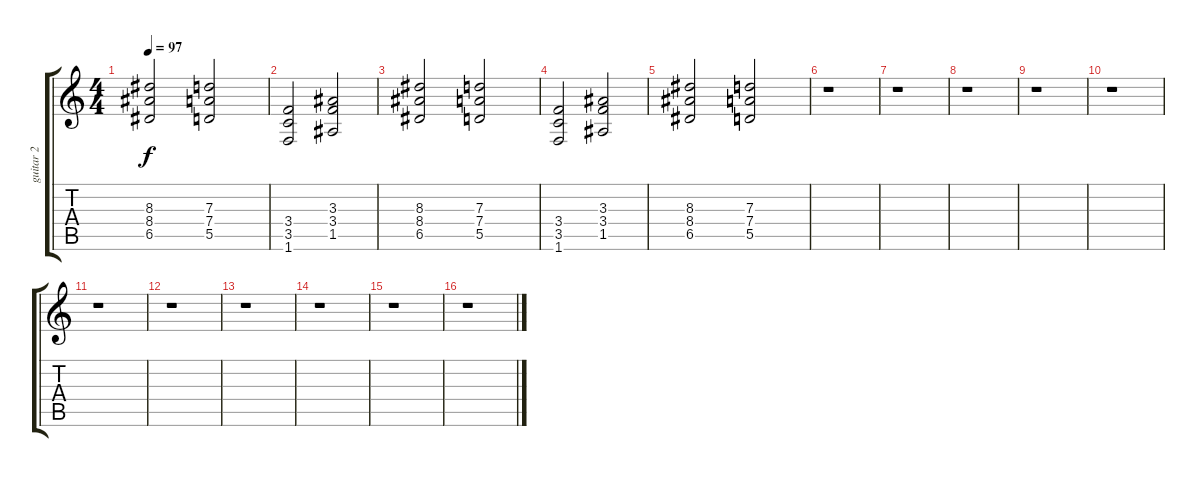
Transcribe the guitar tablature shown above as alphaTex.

\track ("guitar 2" "guitar 2") {instrument electricguitarclean}
\staff {score tabs}
\tuning (E4 B3 G3 D3 A2 E2) {hide}
\ts (4 4)
\tempo 97
\clef g2
\ks c
(8.3 8.4 6.5).2{dy f} (7.3 7.4 5.5).2 |
(3.4 3.5 1.6).2 (3.3 3.4 1.5).2 |
(8.3 8.4 6.5).2 (7.3 7.4 5.5).2 |
(3.4 3.5 1.6).2 (3.3 3.4 1.5).2 |
(8.3 8.4 6.5).2 (7.3 7.4 5.5).2 |
r.1 |
r.1 |
r.1 |
r.1 |
r.1 |
r.1 |
r.1 |
r.1 |
r.1 |
r.1 |
r.1
